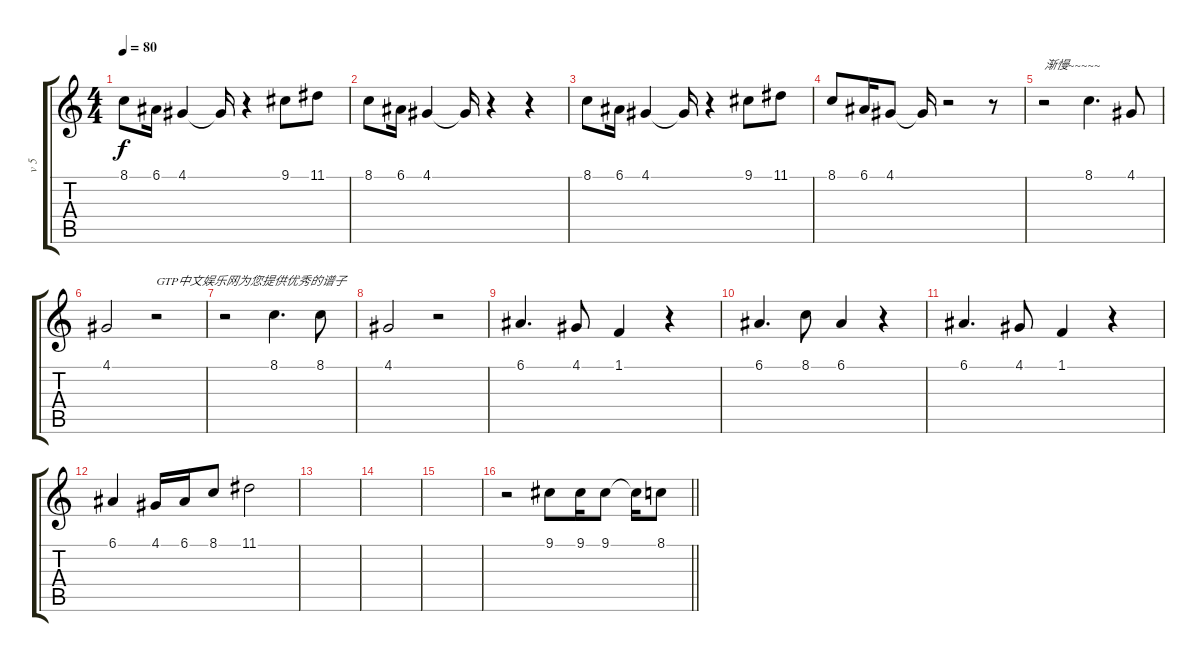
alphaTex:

\track ("v 5" "v 5") {instrument cello}
\staff {score tabs}
\tuning (E4 B3 G3 D3 A2 E2) {hide}
\ts (4 4)
\tempo 80
\clef g2
\ks c
8.1.8{dy f} 6.1.16 4.1.4 4.1{t}.16 r.4 9.1.8 11.1.8 |
8.1.8 6.1.16 4.1.4 4.1{t}.16 r.4 r.4 |
8.1.8 6.1.16 4.1.4 4.1{t}.16 r.4 9.1.8 11.1.8 |
8.1.8 6.1.16 4.1.8 4.1{t}.16 r.2 r.8 |
r.2{txt "渐慢~~~~~"} 8.1.4{d} 4.1.8 |
4.1.2 r.2{txt "GTP中文娱乐网为您提供优秀的谱子"} |
r.2 8.1.4{d} 8.1.8 |
4.1.2 r.2 |
6.1.4{d} 4.1.8 1.1.4 r.4 |
6.1.4{d} 8.1.8 6.1.4 r.4 |
6.1.4{d} 4.1.8 1.1.4 r.4 |
6.1.4 4.1.16 6.1.16 8.1.8 11.1.2 |
|
|
|
\barLineRight lightlight
r.2 9.1.8 9.1.16 9.1.8 9.1{t}.16 8.1.8
